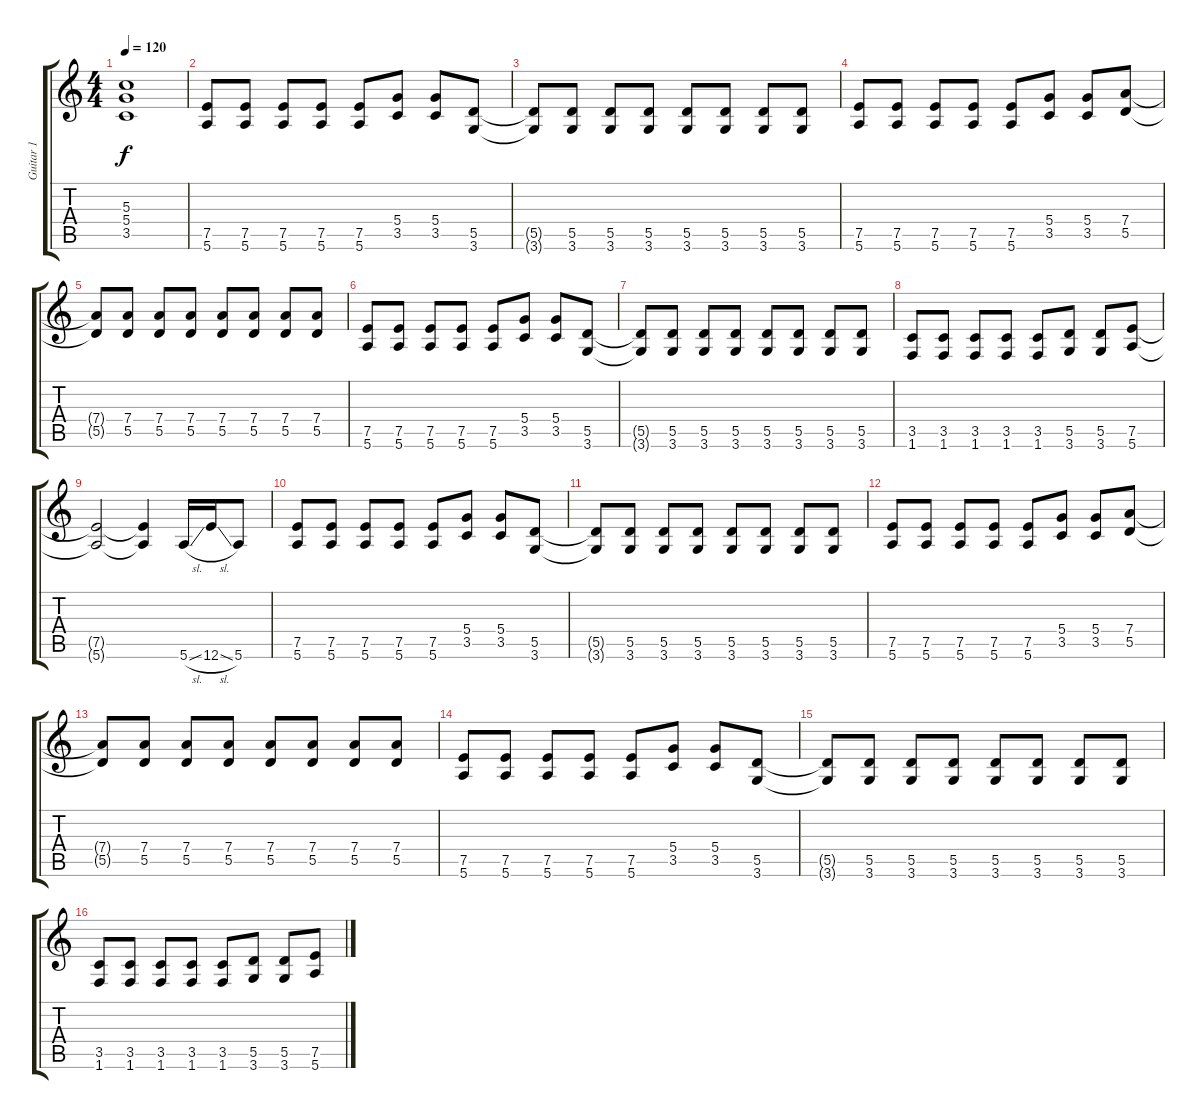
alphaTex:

\track ("Guitar 1" "Guitar 1") {instrument distortionguitar}
\staff {score tabs}
\tuning (E4 B3 G3 D3 A2 E2) {hide}
\ts (4 4)
\tempo 120
\clef g2
\ks c
(5.3{t} 5.4{t} 3.5{t}).1{dy f} |
(7.5 5.6).8 (7.5 5.6).8 (7.5 5.6).8 (7.5 5.6).8 (7.5 5.6).8 (5.4 3.5).8 (5.4 3.5).8 (5.5 3.6).8 |
(5.5{t} 3.6{t}).8 (5.5 3.6).8 (5.5 3.6).8 (5.5 3.6).8 (5.5 3.6).8 (5.5 3.6).8 (5.5 3.6).8 (5.5 3.6).8 |
(7.5 5.6).8 (7.5 5.6).8 (7.5 5.6).8 (7.5 5.6).8 (7.5 5.6).8 (5.4 3.5).8 (5.4 3.5).8 (7.4 5.5).8 |
(7.4{t} 5.5{t}).8 (7.4 5.5).8 (7.4 5.5).8 (7.4 5.5).8 (7.4 5.5).8 (7.4 5.5).8 (7.4 5.5).8 (7.4 5.5).8 |
(7.5 5.6).8 (7.5 5.6).8 (7.5 5.6).8 (7.5 5.6).8 (7.5 5.6).8 (5.4 3.5).8 (5.4 3.5).8 (5.5 3.6).8 |
(5.5{t} 3.6{t}).8 (5.5 3.6).8 (5.5 3.6).8 (5.5 3.6).8 (5.5 3.6).8 (5.5 3.6).8 (5.5 3.6).8 (5.5 3.6).8 |
(3.5 1.6).8 (3.5 1.6).8 (3.5 1.6).8 (3.5 1.6).8 (3.5 1.6).8 (5.5 3.6).8 (5.5 3.6).8 (7.5 5.6).8 |
(7.5{t} 5.6{t}).2 (7.5{t} 5.6{t}).4 5.6{sl}.16 12.6{sl}.16 5.6.8 |
(7.5 5.6).8 (7.5 5.6).8 (7.5 5.6).8 (7.5 5.6).8 (7.5 5.6).8 (5.4 3.5).8 (5.4 3.5).8 (5.5 3.6).8 |
(5.5{t} 3.6{t}).8 (5.5 3.6).8 (5.5 3.6).8 (5.5 3.6).8 (5.5 3.6).8 (5.5 3.6).8 (5.5 3.6).8 (5.5 3.6).8 |
(7.5 5.6).8 (7.5 5.6).8 (7.5 5.6).8 (7.5 5.6).8 (7.5 5.6).8 (5.4 3.5).8 (5.4 3.5).8 (7.4 5.5).8 |
(7.4{t} 5.5{t}).8 (7.4 5.5).8 (7.4 5.5).8 (7.4 5.5).8 (7.4 5.5).8 (7.4 5.5).8 (7.4 5.5).8 (7.4 5.5).8 |
(7.5 5.6).8 (7.5 5.6).8 (7.5 5.6).8 (7.5 5.6).8 (7.5 5.6).8 (5.4 3.5).8 (5.4 3.5).8 (5.5 3.6).8 |
(5.5{t} 3.6{t}).8 (5.5 3.6).8 (5.5 3.6).8 (5.5 3.6).8 (5.5 3.6).8 (5.5 3.6).8 (5.5 3.6).8 (5.5 3.6).8 |
(3.5 1.6).8 (3.5 1.6).8 (3.5 1.6).8 (3.5 1.6).8 (3.5 1.6).8 (5.5 3.6).8 (5.5 3.6).8 (7.5 5.6).8
